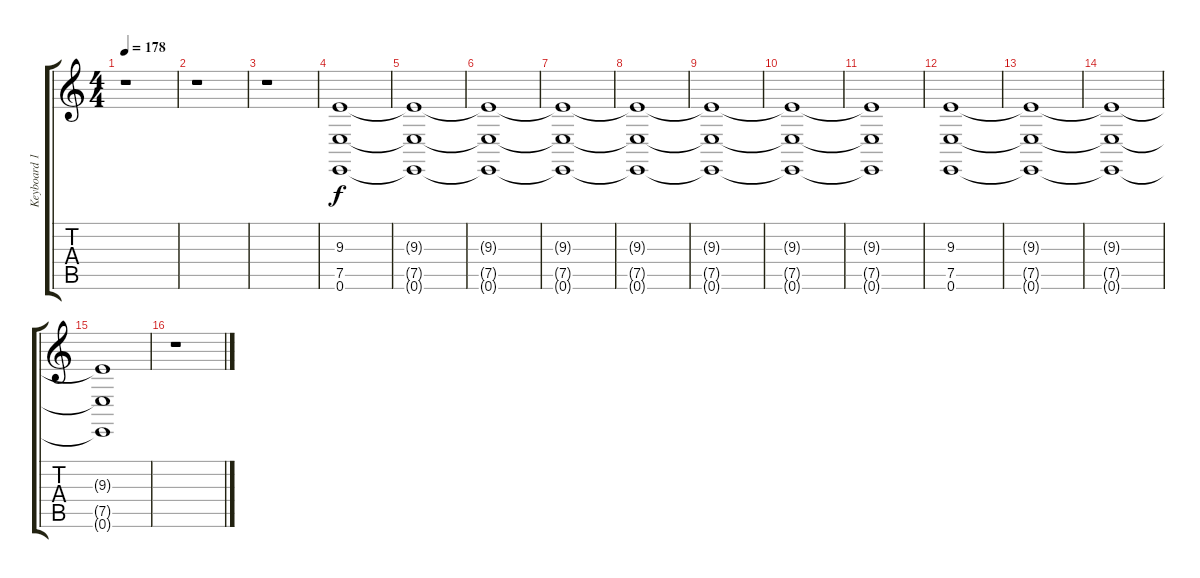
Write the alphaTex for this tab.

\track ("Keyboard 1" "Keyboard 1") {instrument stringensemble1}
\staff {score tabs}
\tuning (E4 B3 G3 D3 A2 E2) {hide}
\ts (4 4)
\tempo 178
\clef g2
\ks c
r.1{dy f} |
r.1 |
r.1 |
(9.3 7.5 0.6).1{volume 9 instrument stringensemble1} |
(9.3{t} 7.5{t} 0.6{t}).1 |
(9.3{t} 7.5{t} 0.6{t}).1 |
(9.3{t} 7.5{t} 0.6{t}).1 |
(9.3{t} 7.5{t} 0.6{t}).1 |
(9.3{t} 7.5{t} 0.6{t}).1 |
(9.3{t} 7.5{t} 0.6{t}).1 |
(9.3{t} 7.5{t} 0.6{t}).1 |
(9.3 7.5 0.6).1{volume 6} |
(9.3{t} 7.5{t} 0.6{t}).1 |
(9.3{t} 7.5{t} 0.6{t}).1 |
(9.3{t} 7.5{t} 0.6{t}).1 |
r.1
